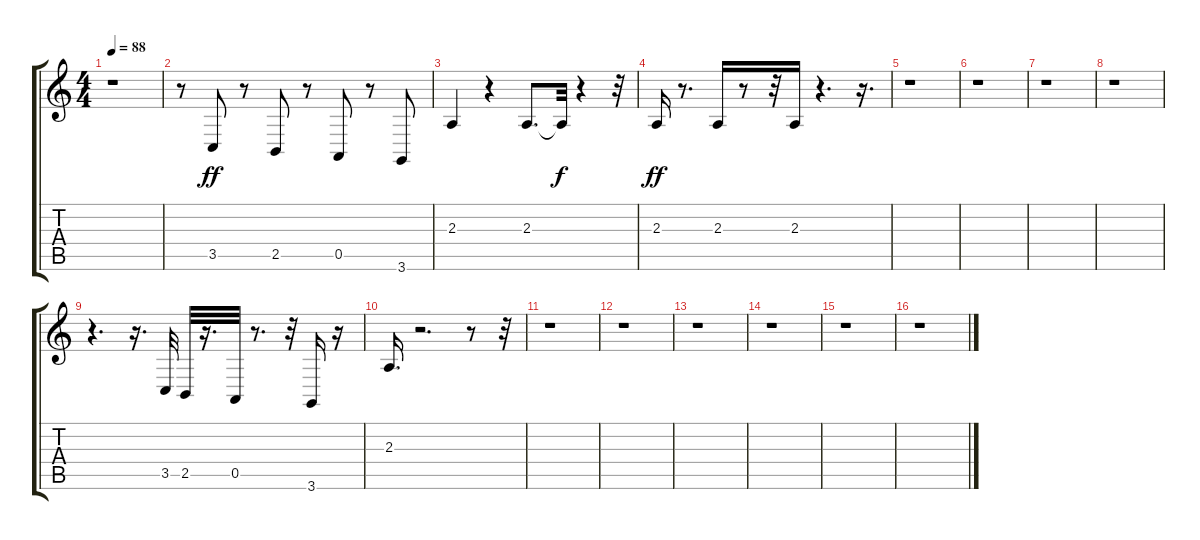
\track "" {instrument applause}
\staff {score tabs}
\tuning (E4 B3 G3 D3 A2 E2) {hide}
\ts (4 4)
\tempo 88
\clef g2
\ks c
r.1{dy ff} |
r.8 3.5.8 r.8 2.5.8 r.8 0.5.8 r.8 3.6.8 |
2.3.4 r.4 2.3.8{d} 2.3{t}.32{dy f} r.4 r.32 |
2.3.16{dy ff} r.8{d} 2.3.16 r.8 r.32 2.3.16 r.4{d} r.16{d} |
r.1 |
r.1 |
r.1 |
r.1 |
r.4{d} r.16{d} 3.5.32 2.5.32 r.16{d} 0.5.32 r.8{d} r.32 3.6.16 r.16 |
2.3.16{d} r.2{d} r.8 r.32 |
r.1 |
r.1 |
r.1 |
r.1 |
r.1 |
r.1
